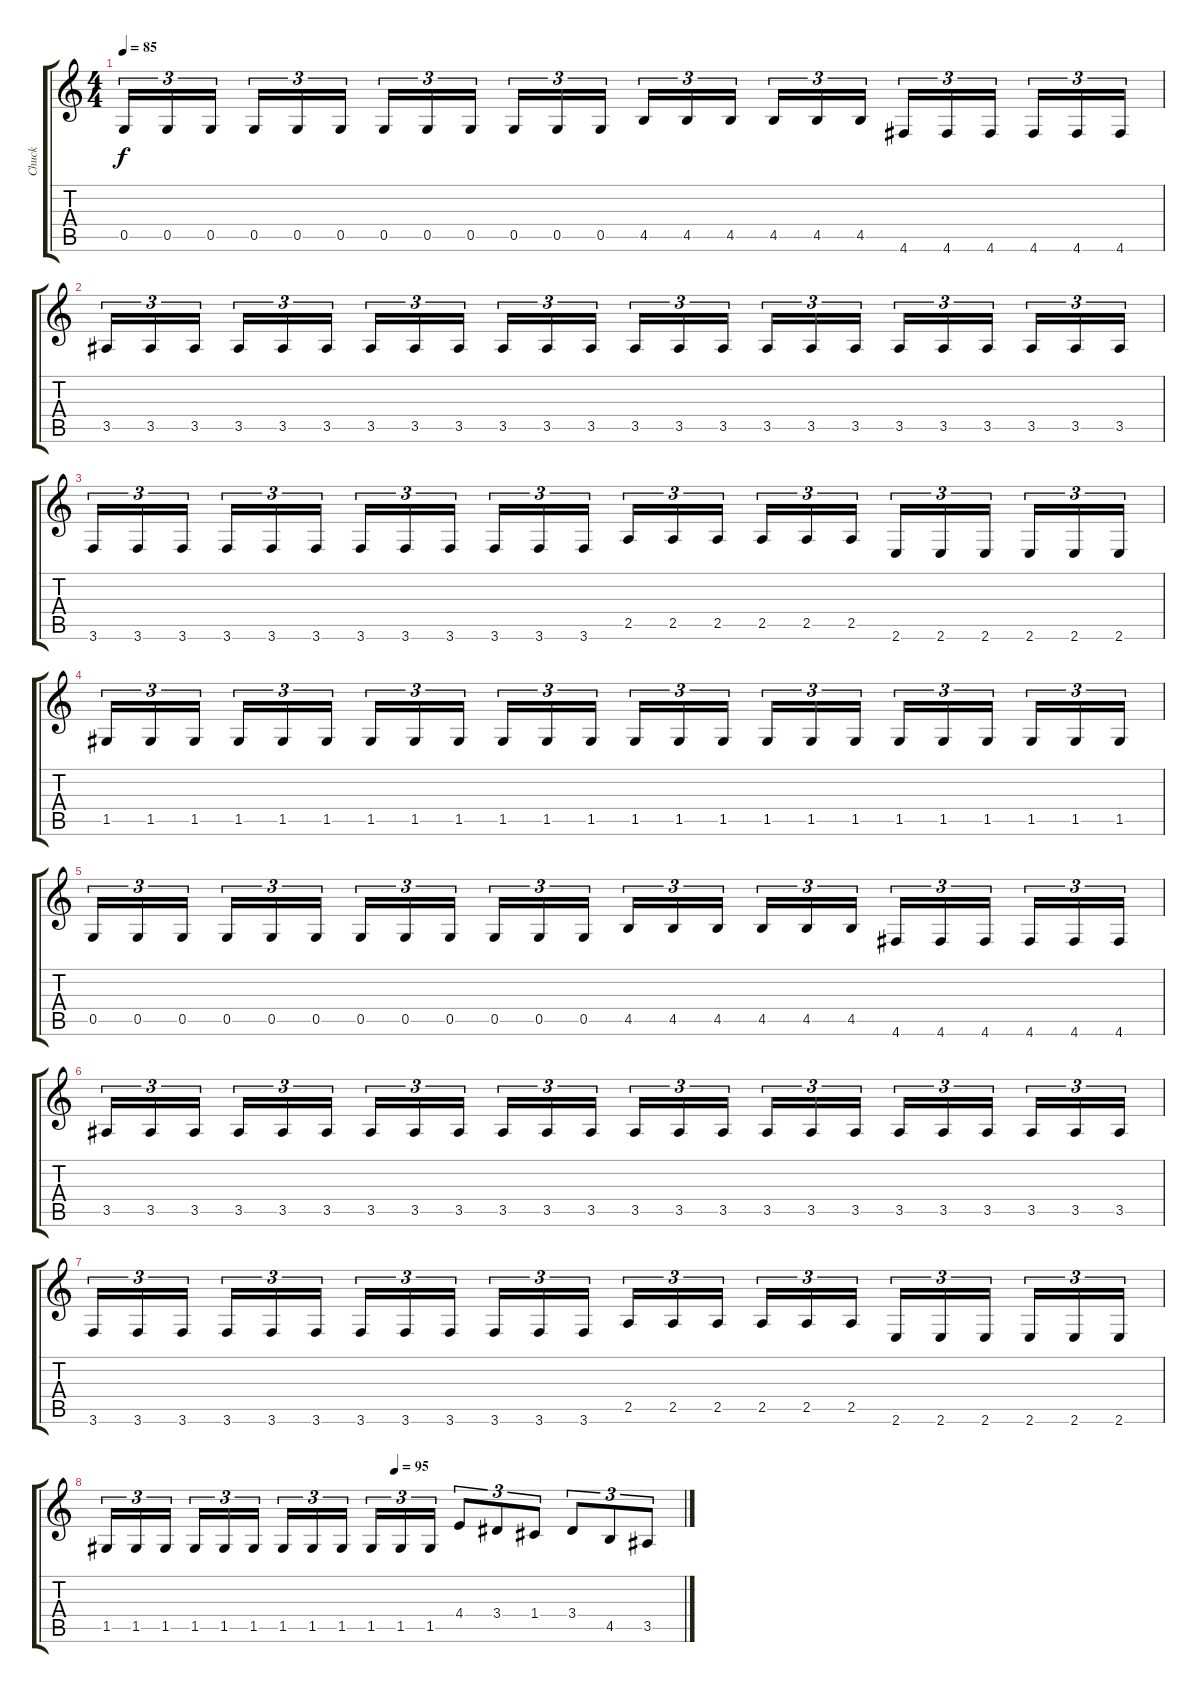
\track ("Chuck" "Chuck") {instrument distortionguitar}
\staff {score tabs}
\tuning (D4 A3 F3 C3 G2 D2) {hide}
\ts (4 4)
\tempo 85
\clef g2
\ks c
0.5.16{tu (3 2) dy f} 0.5.16{tu (3 2)} 0.5.16{tu (3 2)} 0.5.16{tu (3 2)} 0.5.16{tu (3 2)} 0.5.16{tu (3 2)} 0.5.16{tu (3 2)} 0.5.16{tu (3 2)} 0.5.16{tu (3 2)} 0.5.16{tu (3 2)} 0.5.16{tu (3 2)} 0.5.16{tu (3 2)} 4.5.16{tu (3 2)} 4.5.16{tu (3 2)} 4.5.16{tu (3 2)} 4.5.16{tu (3 2)} 4.5.16{tu (3 2)} 4.5.16{tu (3 2)} 4.6.16{tu (3 2)} 4.6.16{tu (3 2)} 4.6.16{tu (3 2)} 4.6.16{tu (3 2)} 4.6.16{tu (3 2)} 4.6.16{tu (3 2)} |
3.5.16{tu (3 2)} 3.5.16{tu (3 2)} 3.5.16{tu (3 2)} 3.5.16{tu (3 2)} 3.5.16{tu (3 2)} 3.5.16{tu (3 2)} 3.5.16{tu (3 2)} 3.5.16{tu (3 2)} 3.5.16{tu (3 2)} 3.5.16{tu (3 2)} 3.5.16{tu (3 2)} 3.5.16{tu (3 2)} 3.5.16{tu (3 2)} 3.5.16{tu (3 2)} 3.5.16{tu (3 2)} 3.5.16{tu (3 2)} 3.5.16{tu (3 2)} 3.5.16{tu (3 2)} 3.5.16{tu (3 2)} 3.5.16{tu (3 2)} 3.5.16{tu (3 2)} 3.5.16{tu (3 2)} 3.5.16{tu (3 2)} 3.5.16{tu (3 2)} |
3.6.16{tu (3 2)} 3.6.16{tu (3 2)} 3.6.16{tu (3 2)} 3.6.16{tu (3 2)} 3.6.16{tu (3 2)} 3.6.16{tu (3 2)} 3.6.16{tu (3 2)} 3.6.16{tu (3 2)} 3.6.16{tu (3 2)} 3.6.16{tu (3 2)} 3.6.16{tu (3 2)} 3.6.16{tu (3 2)} 2.5.16{tu (3 2)} 2.5.16{tu (3 2)} 2.5.16{tu (3 2)} 2.5.16{tu (3 2)} 2.5.16{tu (3 2)} 2.5.16{tu (3 2)} 2.6.16{tu (3 2)} 2.6.16{tu (3 2)} 2.6.16{tu (3 2)} 2.6.16{tu (3 2)} 2.6.16{tu (3 2)} 2.6.16{tu (3 2)} |
1.5.16{tu (3 2)} 1.5.16{tu (3 2)} 1.5.16{tu (3 2)} 1.5.16{tu (3 2)} 1.5.16{tu (3 2)} 1.5.16{tu (3 2)} 1.5.16{tu (3 2)} 1.5.16{tu (3 2)} 1.5.16{tu (3 2)} 1.5.16{tu (3 2)} 1.5.16{tu (3 2)} 1.5.16{tu (3 2)} 1.5.16{tu (3 2)} 1.5.16{tu (3 2)} 1.5.16{tu (3 2)} 1.5.16{tu (3 2)} 1.5.16{tu (3 2)} 1.5.16{tu (3 2)} 1.5.16{tu (3 2)} 1.5.16{tu (3 2)} 1.5.16{tu (3 2)} 1.5.16{tu (3 2)} 1.5.16{tu (3 2)} 1.5.16{tu (3 2)} |
0.5.16{tu (3 2)} 0.5.16{tu (3 2)} 0.5.16{tu (3 2)} 0.5.16{tu (3 2)} 0.5.16{tu (3 2)} 0.5.16{tu (3 2)} 0.5.16{tu (3 2)} 0.5.16{tu (3 2)} 0.5.16{tu (3 2)} 0.5.16{tu (3 2)} 0.5.16{tu (3 2)} 0.5.16{tu (3 2)} 4.5.16{tu (3 2)} 4.5.16{tu (3 2)} 4.5.16{tu (3 2)} 4.5.16{tu (3 2)} 4.5.16{tu (3 2)} 4.5.16{tu (3 2)} 4.6.16{tu (3 2)} 4.6.16{tu (3 2)} 4.6.16{tu (3 2)} 4.6.16{tu (3 2)} 4.6.16{tu (3 2)} 4.6.16{tu (3 2)} |
3.5.16{tu (3 2)} 3.5.16{tu (3 2)} 3.5.16{tu (3 2)} 3.5.16{tu (3 2)} 3.5.16{tu (3 2)} 3.5.16{tu (3 2)} 3.5.16{tu (3 2)} 3.5.16{tu (3 2)} 3.5.16{tu (3 2)} 3.5.16{tu (3 2)} 3.5.16{tu (3 2)} 3.5.16{tu (3 2)} 3.5.16{tu (3 2)} 3.5.16{tu (3 2)} 3.5.16{tu (3 2)} 3.5.16{tu (3 2)} 3.5.16{tu (3 2)} 3.5.16{tu (3 2)} 3.5.16{tu (3 2)} 3.5.16{tu (3 2)} 3.5.16{tu (3 2)} 3.5.16{tu (3 2)} 3.5.16{tu (3 2)} 3.5.16{tu (3 2)} |
3.6.16{tu (3 2)} 3.6.16{tu (3 2)} 3.6.16{tu (3 2)} 3.6.16{tu (3 2)} 3.6.16{tu (3 2)} 3.6.16{tu (3 2)} 3.6.16{tu (3 2)} 3.6.16{tu (3 2)} 3.6.16{tu (3 2)} 3.6.16{tu (3 2)} 3.6.16{tu (3 2)} 3.6.16{tu (3 2)} 2.5.16{tu (3 2)} 2.5.16{tu (3 2)} 2.5.16{tu (3 2)} 2.5.16{tu (3 2)} 2.5.16{tu (3 2)} 2.5.16{tu (3 2)} 2.6.16{tu (3 2)} 2.6.16{tu (3 2)} 2.6.16{tu (3 2)} 2.6.16{tu (3 2)} 2.6.16{tu (3 2)} 2.6.16{tu (3 2)} |
\tempo (95 0.5)
1.5.16{tu (3 2)} 1.5.16{tu (3 2)} 1.5.16{tu (3 2)} 1.5.16{tu (3 2)} 1.5.16{tu (3 2)} 1.5.16{tu (3 2)} 1.5.16{tu (3 2)} 1.5.16{tu (3 2)} 1.5.16{tu (3 2)} 1.5.16{tu (3 2)} 1.5.16{tu (3 2)} 1.5.16{tu (3 2)} 4.4.8{tu (3 2)} 3.4.8{tu (3 2)} 1.4.8{tu (3 2)} 3.4.8{tu (3 2)} 4.5.8{tu (3 2)} 3.5.8{tu (3 2)}
